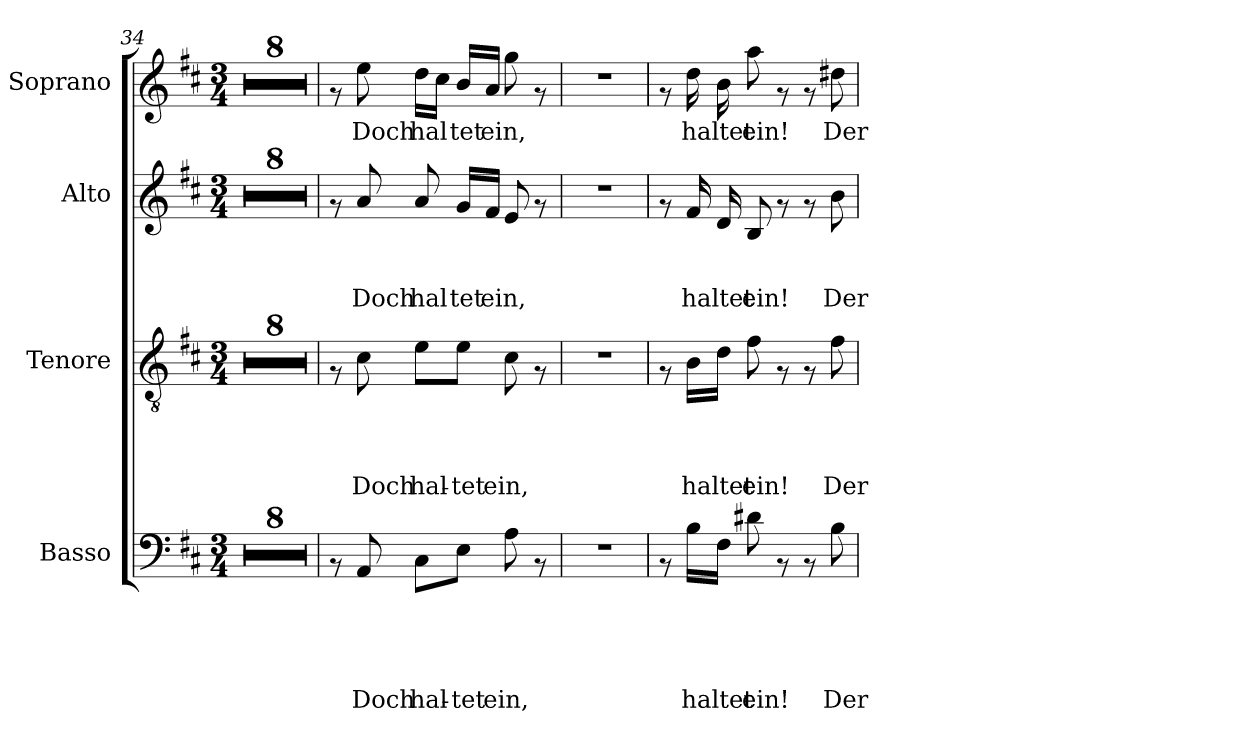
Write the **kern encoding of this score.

**kern	**text	**text	**text	**text	**text	**kern	**text	**text	**text	**text	**kern	**text	**text	**text	**kern	**text
*part4	*part4	*part4	*part4	*part4	*part4	*part3	*part3	*part3	*part3	*part3	*part2	*part2	*part2	*part2	*part1	*part1
*staff4	*staff4	*staff4	*staff4	*staff4	*staff4	*staff3	*staff3	*staff3	*staff3	*staff3	*staff2	*staff2	*staff2	*staff2	*staff1	*staff1
*I"Basso	*	*	*	*	*	*I"Tenore	*	*	*	*	*I"Alto	*	*	*	*I"Soprano	*
*clefF4	*	*	*	*	*	*clefGv2	*	*	*	*	*clefG2	*	*	*	*clefG2	*
*k[f#c#]	*	*	*	*	*	*k[f#c#]	*	*	*	*	*k[f#c#]	*	*	*	*k[f#c#]	*
*D:	*	*	*	*	*	*D:	*	*	*	*	*D:	*	*	*	*D:	*
*M3/4	*	*	*	*	*	*M3/4	*	*	*	*	*M3/4	*	*	*	*M3/4	*
=34	=34	=34	=34	=34	=34	=34	=34	=34	=34	=34	=34	=34	=34	=34	=34	=34
2.r	.	.	.	.	.	2.r	.	.	.	.	2.r	.	.	.	2.r	.
=35	=35	=35	=35	=35	=35	=35	=35	=35	=35	=35	=35	=35	=35	=35	=35	=35
2.r	.	.	.	.	.	2.r	.	.	.	.	2.r	.	.	.	2.r	.
=36	=36	=36	=36	=36	=36	=36	=36	=36	=36	=36	=36	=36	=36	=36	=36	=36
2.r	.	.	.	.	.	2.r	.	.	.	.	2.r	.	.	.	2.r	.
=37	=37	=37	=37	=37	=37	=37	=37	=37	=37	=37	=37	=37	=37	=37	=37	=37
2.r	.	.	.	.	.	2.r	.	.	.	.	2.r	.	.	.	2.r	.
=38	=38	=38	=38	=38	=38	=38	=38	=38	=38	=38	=38	=38	=38	=38	=38	=38
2.r	.	.	.	.	.	2.r	.	.	.	.	2.r	.	.	.	2.r	.
=39	=39	=39	=39	=39	=39	=39	=39	=39	=39	=39	=39	=39	=39	=39	=39	=39
2.r	.	.	.	.	.	2.r	.	.	.	.	2.r	.	.	.	2.r	.
=40	=40	=40	=40	=40	=40	=40	=40	=40	=40	=40	=40	=40	=40	=40	=40	=40
2.r	.	.	.	.	.	2.r	.	.	.	.	2.r	.	.	.	2.r	.
=41	=41	=41	=41	=41	=41	=41	=41	=41	=41	=41	=41	=41	=41	=41	=41	=41
2.r	.	.	.	.	.	2.r	.	.	.	.	2.r	.	.	.	2.r	.
=42	=42	=42	=42	=42	=42	=42	=42	=42	=42	=42	=42	=42	=42	=42	=42	=42
8rAA	.	.	.	.	.	8rF	.	.	.	.	8rf	.	.	.	8rf	.
!	!	!	!	!	!LO:LY:b	!	!	!	!	!LO:LY:b	!	!	!	!LO:LY:b	!	!LO:LY:b
8AA/	.	.	.	.	Doch	8c#\	.	.	.	Doch	8a/	.	.	Doch	8ee\	Doch
!	!	!	!	!	!LO:LY:b	!	!	!	!	!LO:LY:b	!	!	!	!LO:LY:b	!	!LO:LY:b
8C#\L	.	.	.	.	hal-	8e\L	.	.	.	hal-	8a/	.	.	hal	16dd\LL	hal
.	.	.	.	.	.	.	.	.	.	.	.	.	.	.	16cc#\JJ	.
!	!	!	!	!	!LO:LY:b	!	!	!	!	!LO:LY:b	!	!	!	!LO:LY:b	!	!LO:LY:b
8E\J	.	.	.	.	-tet	8e\J	.	.	.	-tet	16g/LL	.	.	tet	16b/LL	tet
!	!	!	!	!	!	!	!	!	!	!	!	!	!	!LO:LY:b	!	!LO:LY:b
.	.	.	.	.	.	.	.	.	.	.	16f#/JJ	.	.	ein,	16a/JJ	ein,
!	!	!	!	!	!LO:LY:b	!	!	!	!	!LO:LY:b	!	!	!	!	!	!
8A\	.	.	.	.	ein,	8c#\	.	.	.	ein,	8e/	.	.	.	8gg\	.
8rAA	.	.	.	.	.	8rF	.	.	.	.	8rf	.	.	.	8rf	.
=43	=43	=43	=43	=43	=43	=43	=43	=43	=43	=43	=43	=43	=43	=43	=43	=43
2.r	.	.	.	.	.	2.r	.	.	.	.	2.r	.	.	.	2.r	.
!!LO:LB:g=z
=44	=44	=44	=44	=44	=44	=44	=44	=44	=44	=44	=44	=44	=44	=44	=44	=44
8rAA	.	.	.	.	.	8rF	.	.	.	.	8rf	.	.	.	8rf	.
!	!	!	!	!	!LO:LY:b	!	!	!	!	!LO:LY:b	!	!	!	!LO:LY:b	!	!LO:LY:b
16B\LL	.	.	.	.	haltet	16B\LL	.	.	.	haltet	16f#/	.	.	haltet	16dd\	haltet
16F#\JJ	.	.	.	.	.	16d\JJ	.	.	.	.	16d/	.	.	.	16b\	.
!	!	!	!	!	!LO:LY:b	!	!	!	!	!LO:LY:b	!	!	!	!LO:LY:b	!	!LO:LY:b
8d#X\	.	.	.	.	ein!	8f#\	.	.	.	ein!	8B/	.	.	ein!	8aa\	ein!
8rAA	.	.	.	.	.	8rF	.	.	.	.	8rf	.	.	.	8rf	.
8rAA	.	.	.	.	.	8rF	.	.	.	.	8rf	.	.	.	8rf	.
!	!	!	!	!	!LO:LY:b	!	!	!	!	!LO:LY:b	!	!	!	!LO:LY:b	!	!LO:LY:b
8B\	.	.	.	.	Der	8f#\	.	.	.	Der	8b\	.	.	Der	8dd#X\	Der
=	=	=	=	=	=	=	=	=	=	=	=	=	=	=	=	=
*-	*-	*-	*-	*-	*-	*-	*-	*-	*-	*-	*-	*-	*-	*-	*-	*-
